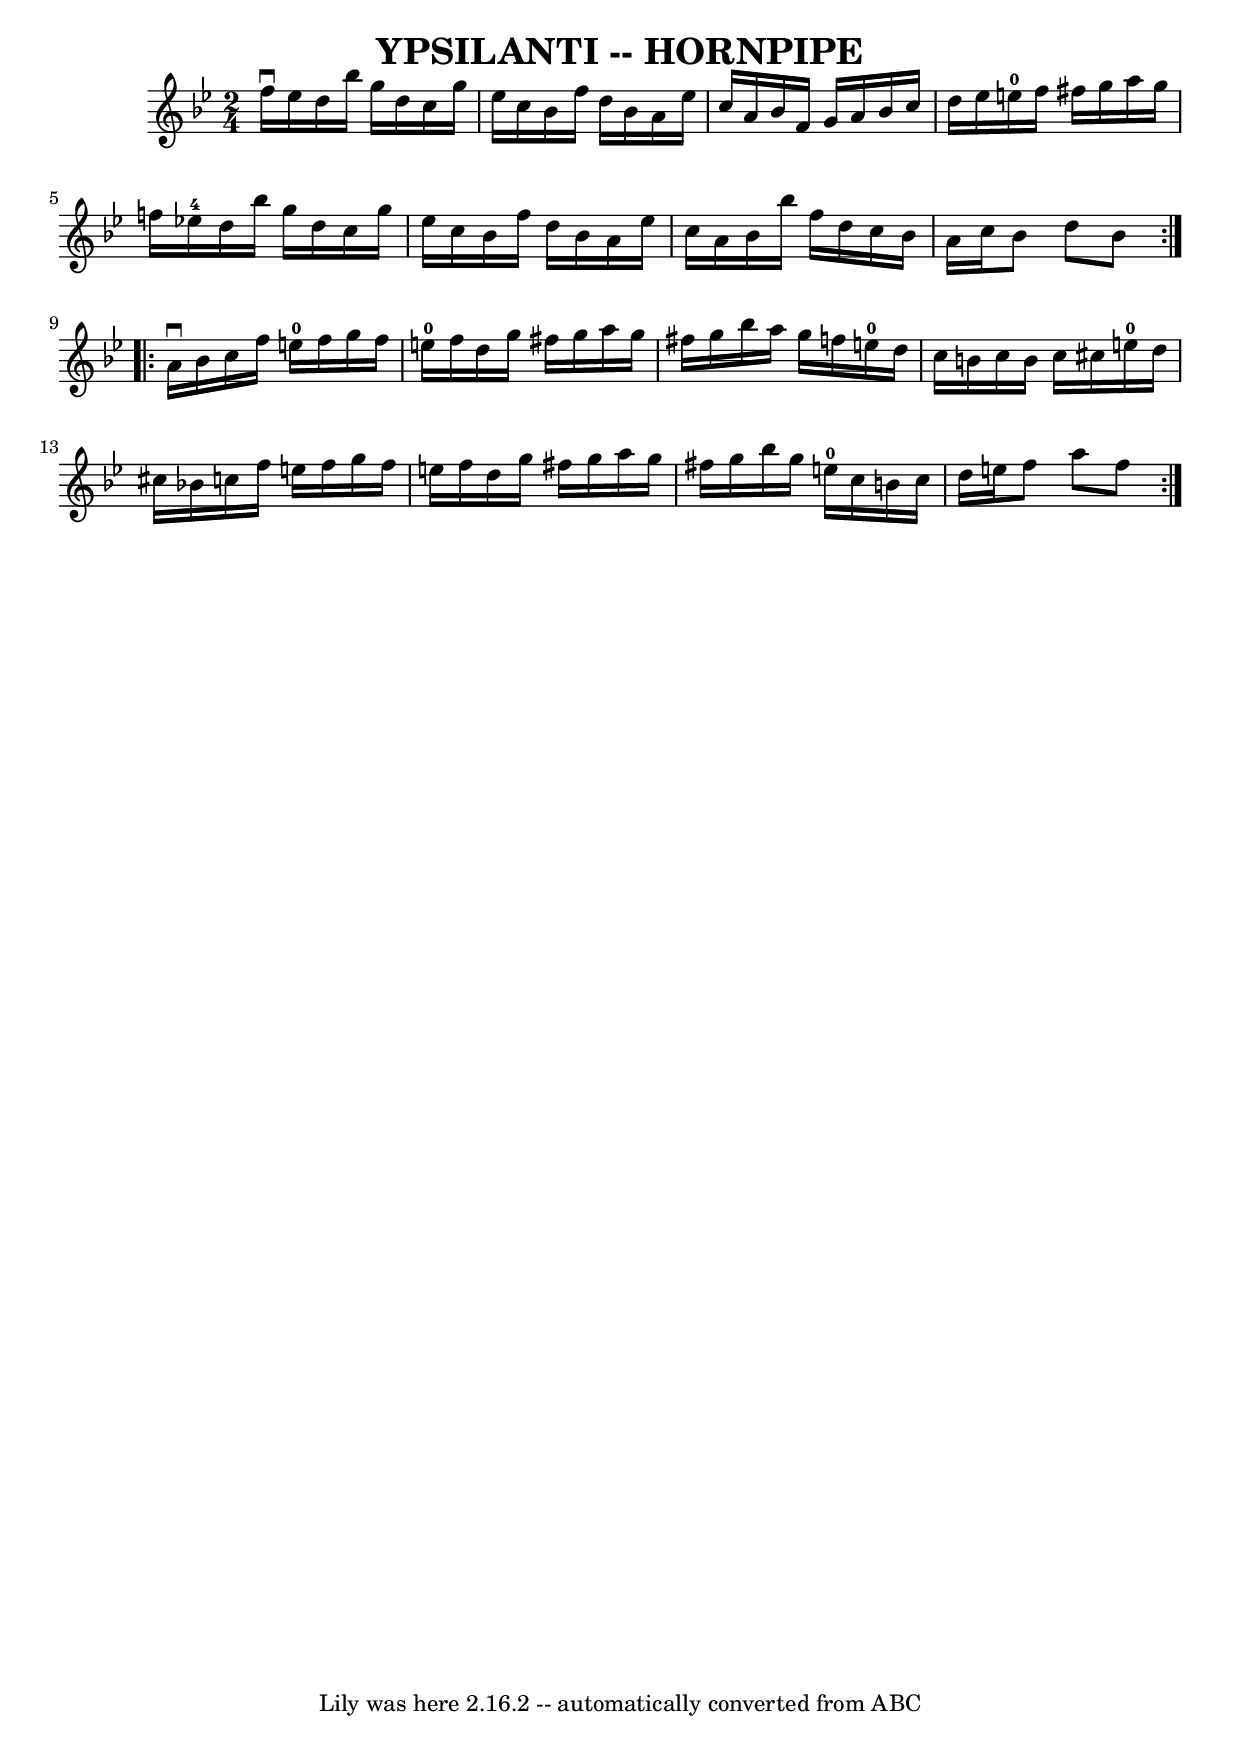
\version "2.7.40"
\include "Mammoth.ily"
\header {
	%% book = "Ryan's Mammoth Collection of Fiddle Tunes"
	crossRefNumber = "1"
	footnotes = ""
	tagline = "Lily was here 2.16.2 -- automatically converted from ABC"
	title = "YPSILANTI -- HORNPIPE"
}
voicedefault =  {


\repeat volta 2 {
\time 2/4 
\key bes \major f''16^\downbow ees''16        |
 d''16   
 bes''16 g''16 d''16 c''16 g''16 ees''16 c''16    |
   
bes'16 f''16 d''16 bes'16 a'16 ees''16 c''16 a'16    
|
 bes'16 f'16 g'16 a'16 bes'16 c''16 d''16    
ees''16    |
 e''16-0 f''16 fis''16 g''16 a''16    
g''16 f''!16 ees''!16-4   |
     |
 d''16 bes''16    
g''16 d''16 c''16 g''16 ees''16 c''16    |
 bes'16    
f''16 d''16 bes'16 a'16 ees''16 c''16 a'16    |
   
bes'16 bes''16 f''16 d''16 c''16 bes'16 a'16 c''16    
|
 bes'8 d''8 bes'8    }     \repeat volta 2 { a'16^\downbow   
bes'16        |
 c''16 f''16 e''16-0 f''16 g''16 f''16 
 e''16-0 f''16    |
 d''16 g''16 fis''16 g''16 a''16 
 g''16 fis''16 g''16    |
 bes''16 a''16 g''16 f''!16  
 e''16-0 d''16 c''16 b'16    |
 c''16 b'16 c''16    
cis''16 e''16-0 d''16 cis''16 bes'!16    |
     |
  
 c''16 f''16 e''16 f''16 g''16 f''16 e''16 f''16    
|
 d''16 g''16 fis''16 g''16 a''16 g''16 fis''16    
g''16    |
 bes''16 g''16 e''16-0 c''16 b'16 c''16    
d''16 e''16    |
 f''8 a''8 f''8    }   
}

\score{
    <<

	\context Staff="default"
	{
	    \voicedefault 
	}

    >>
	\layout {
	}
	\midi {}
}
